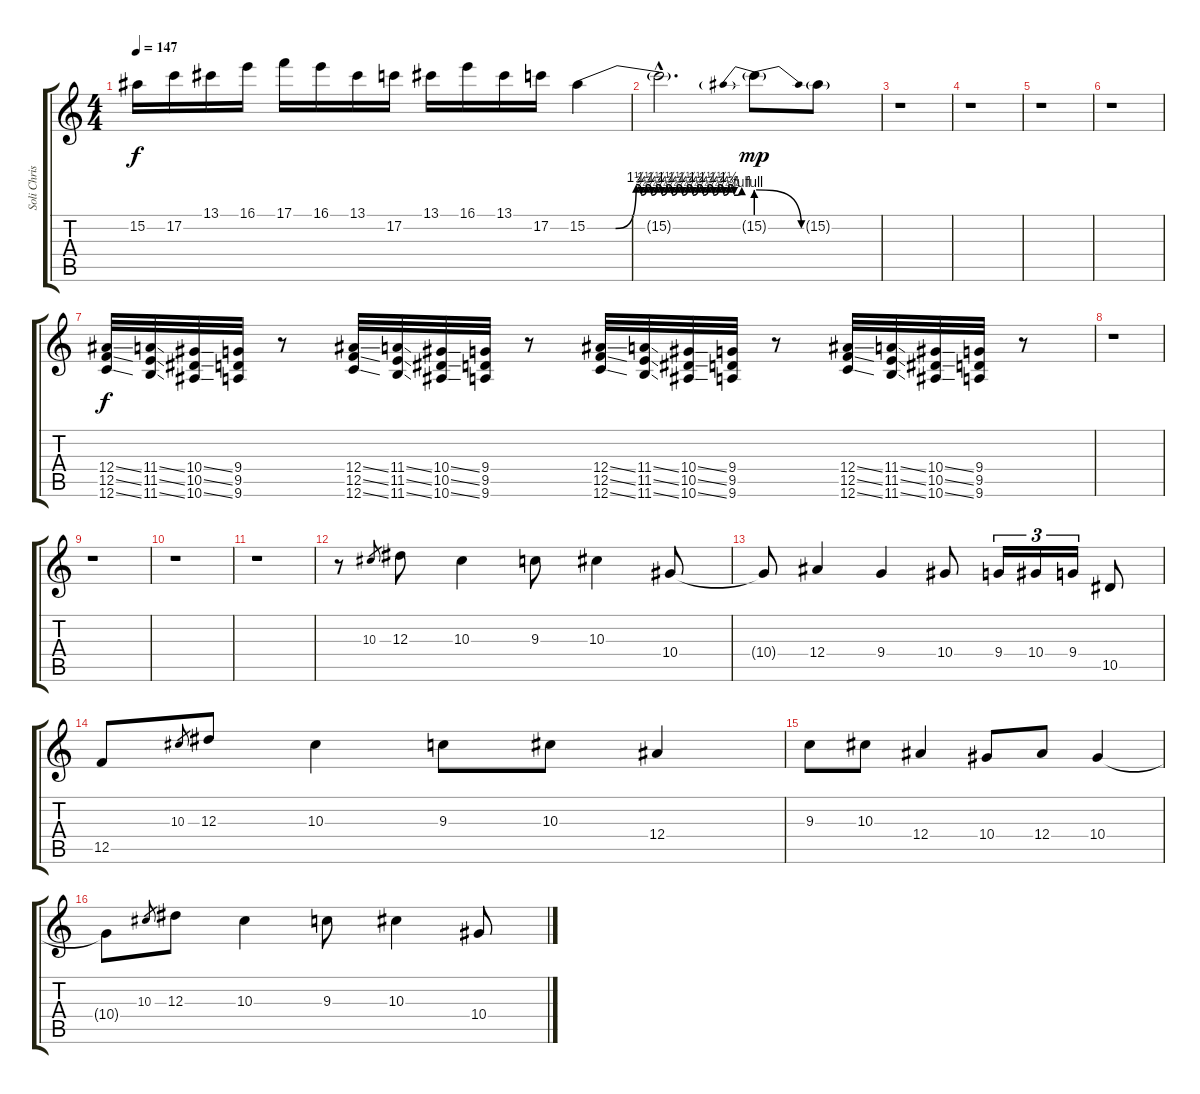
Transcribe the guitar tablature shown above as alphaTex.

\track ("Soli Christopher Amott" "Soli Chris") {instrument distortionguitar}
\staff {score tabs}
\tuning (C4 G3 Eb3 Bb2 F2 C2) {hide}
\ts (4 4)
\tempo 147
\clef g2
\ks c
15.2.16{dy f} 17.2.16 13.1.16 16.1.16 17.1.16 16.1.16 13.1.16 17.2.16 13.1.16 16.1.16 13.1.16 17.2.16 15.2{be (custom 0 0 11 0 19 5 21 3 23 5 25 3 27 5 29 3 31 5 33 3 35 5 37 3 39 5 41 3 43 5 45 3 47 5 49 3 51 5 53 3 55 5 57 3 60 4)}.4 |
15.2{hac t}.2{d} 15.2{be (prebendrelease 0 4 60 0) g}.8{dy mp} 15.2{g}.8 |
r.1 |
r.1 |
r.1 |
r.1 |
(12.4{ss} 12.5{ss} 12.6{ss}).32{dy f instrument guitarfretnoise} (11.4{ss} 11.5{ss} 11.6{ss}).32 (10.4{ss} 10.5{ss} 10.6{ss}).32 (9.4 9.5 9.6).32 r.8 (12.4{ss} 12.5{ss} 12.6{ss}).32 (11.4{ss} 11.5{ss} 11.6{ss}).32 (10.4{ss} 10.5{ss} 10.6{ss}).32 (9.4 9.5 9.6).32 r.8 (12.4{ss} 12.5{ss} 12.6{ss}).32 (11.4{ss} 11.5{ss} 11.6{ss}).32 (10.4{ss} 10.5{ss} 10.6{ss}).32 (9.4 9.5 9.6).32 r.8 (12.4{ss} 12.5{ss} 12.6{ss}).32 (11.4{ss} 11.5{ss} 11.6{ss}).32 (10.4{ss} 10.5{ss} 10.6{ss}).32 (9.4 9.5 9.6).32 r.8{instrument distortionguitar} |
r.1 |
r.1 |
r.1 |
r.1 |
r.8 10.3.8{gr} 12.3.8 10.3.4 9.3.8 10.3.4 10.4.8 |
10.4{t}.8 12.4.4 9.4.4 10.4.8 9.4.16{tu (3 2)} 10.4.16{tu (3 2)} 9.4.16{tu (3 2)} 10.5.8 |
12.5.8 10.3.8{gr} 12.3.8 10.3.4 9.3.8 10.3.8 12.4.4 |
9.3.8 10.3.8 12.4.4 10.4.8 12.4.8 10.4.4 |
10.4{t}.8 10.3.8{gr} 12.3.8 10.3.4 9.3.8 10.3.4 10.4.8
